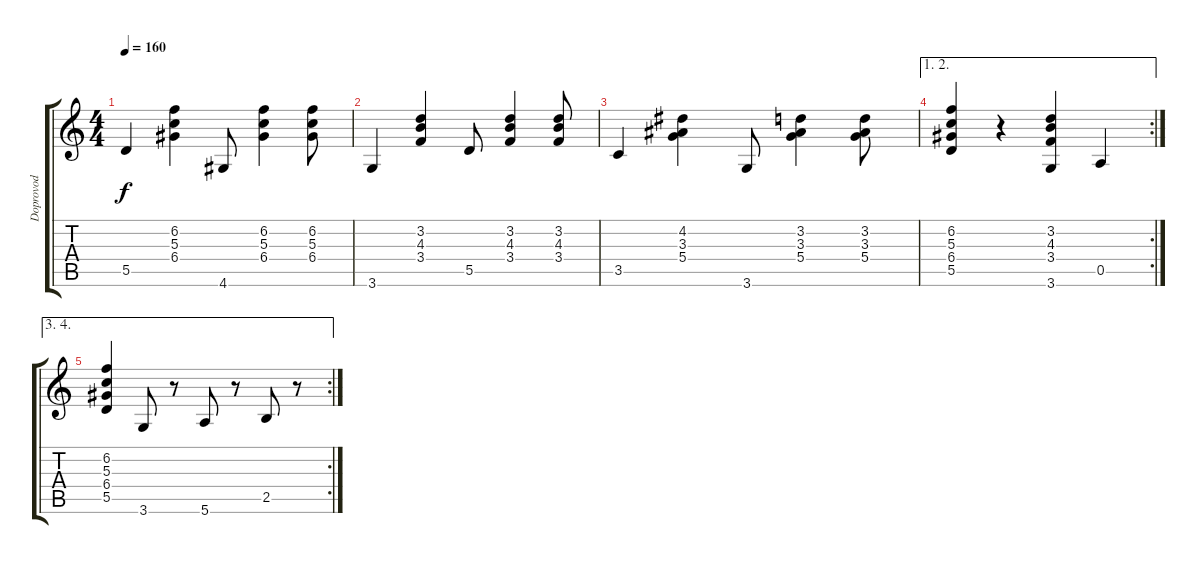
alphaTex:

\track ("Doprovod" "Doprovod") {instrument acousticguitarnylon}
\staff {score tabs}
\tuning (E4 B3 G3 D3 A2 E2) {hide}
\ts (4 4)
\tempo 160
\clef g2
\ks c
5.5.4{dy f} (6.2 5.3 6.4).4 4.6.8 (6.2 5.3 6.4).4 (6.2 5.3 6.4).8 |
3.6.4 (3.2 4.3 3.4).4 5.5.8 (3.2 4.3 3.4).4 (3.2 4.3 3.4).8 |
3.5.4 (4.2 3.3 5.4).4 3.6.8 (3.2 3.3 5.4).4 (3.2 3.3 5.4).8 |
\ae (1 2)
\rc 2
(6.2 5.3 6.4 5.5).4 r.4 (3.2 4.3 3.4 3.6).4 0.5.4 |
\ae (3 4)
\rc 2
(6.2 5.3 6.4 5.5).4 3.6.8 r.8 5.6.8 r.8 2.5.8 r.8
